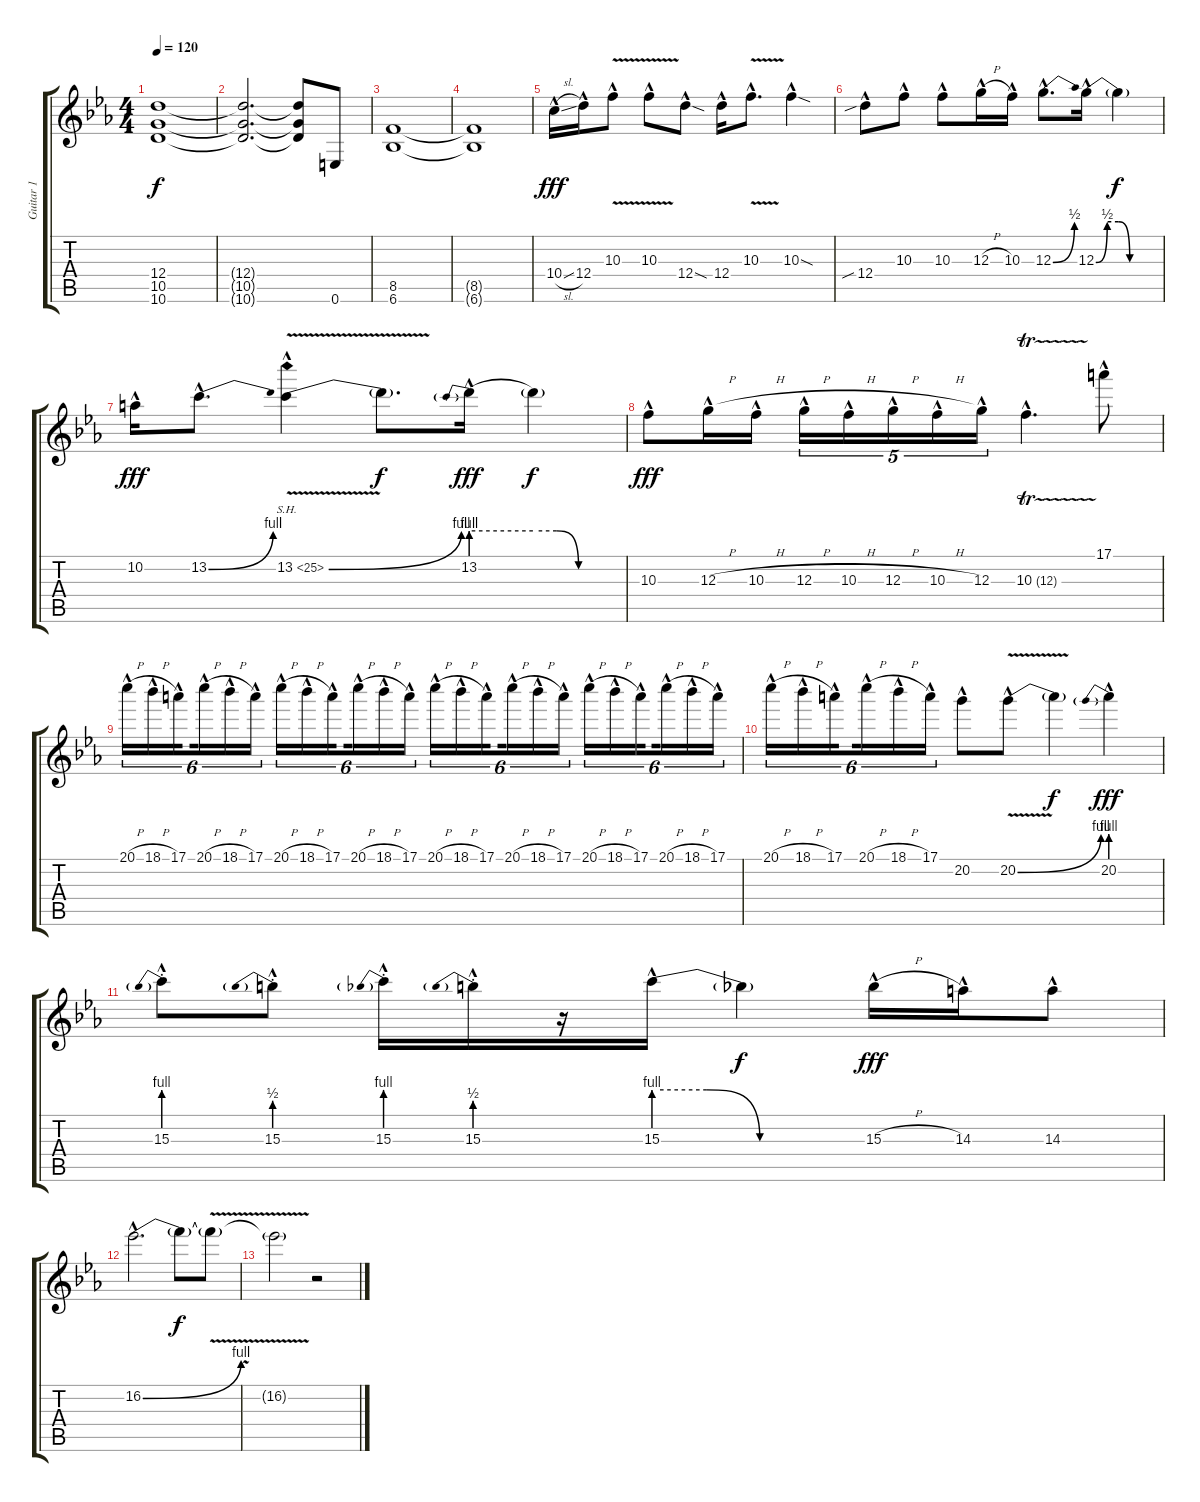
\track ("Guitar 1" "Guitar 1") {instrument overdrivenguitar}
\staff {score tabs}
\tuning (E4 B3 G3 D3 A2 E2) {hide}
\ts (4 4)
\tempo 120
\clef g2
\ks eb
(12.4 10.5 10.6).1{dy f} |
(12.4{t} 10.5{t} 10.6{t}).2{d} (12.4{t} 10.5{t} 10.6{t}).8 0.6.8 |
(8.5 6.6).1 |
(8.5{t} 6.6{t}).1 |
10.4{sl hac}.16{dy fff} 12.4{hac}.16 10.3{v hac}.8 10.3{v hac}.8 12.4{sod hac}.8 12.4{hac}.16 10.3{v hac}.8{d} 10.3{sod hac}.4 |
12.4{sib hac}.8 10.3{hac}.8 10.3{hac}.8 12.3{h hac}.16 10.3{hac}.16 12.3{be (bend 0 0 60 2) hac}.8{d} 12.3{be (custom 0 0 10 2 20 2 30 0 60 0) hac}.16 12.3{t}.4{dy f} |
10.2{hac}.16{dy fff} 13.2{be (bend 0 0 60 4) hac}.8{d} 13.2{be (bend 0 0 60 4) sh 12 v hac}.4 13.2{t}.8{d dy f} 13.2{be (prebend 0 4 60 4) hac}.16{dy fff} 13.2{be (custom 0 4 15 4 30 0 60 0) t}.4{dy f} |
10.3{hac}.8{dy fff} 12.3{h hac}.16 10.3{h hac}.16 12.3{h hac}.16{tu (5 4)} 10.3{h hac}.16{tu (5 4)} 12.3{h hac}.16{tu (5 4)} 10.3{h hac}.16{tu (5 4)} 12.3{hac}.16{tu (5 4)} 10.3{tr (12 32) hac}.4{d} 17.1{hac}.8 |
20.1{h hac}.16{tu (6 4)} 18.1{h hac}.16{tu (6 4)} 17.1{hac}.16{tu (6 4) beam splitsecondary} 20.1{h hac}.16{tu (6 4)} 18.1{h hac}.16{tu (6 4)} 17.1{hac}.16{tu (6 4)} 20.1{h hac}.16{tu (6 4)} 18.1{h hac}.16{tu (6 4)} 17.1{hac}.16{tu (6 4) beam splitsecondary} 20.1{h hac}.16{tu (6 4)} 18.1{h hac}.16{tu (6 4)} 17.1{hac}.16{tu (6 4)} 20.1{h hac}.16{tu (6 4)} 18.1{h hac}.16{tu (6 4)} 17.1{hac}.16{tu (6 4) beam splitsecondary} 20.1{h hac}.16{tu (6 4)} 18.1{h hac}.16{tu (6 4)} 17.1{hac}.16{tu (6 4)} 20.1{h hac}.16{tu (6 4)} 18.1{h hac}.16{tu (6 4)} 17.1{hac}.16{tu (6 4) beam splitsecondary} 20.1{h hac}.16{tu (6 4)} 18.1{h hac}.16{tu (6 4)} 17.1{hac}.16{tu (6 4)} |
20.1{h hac}.16{tu (6 4)} 18.1{h hac}.16{tu (6 4)} 17.1{hac}.16{tu (6 4) beam splitsecondary} 20.1{h hac}.16{tu (6 4)} 18.1{h hac}.16{tu (6 4)} 17.1{hac}.16{tu (6 4)} 20.2{hac}.8 20.2{be (bend 0 0 60 4) v hac}.8 20.2{t}.4{dy f} 20.2{be (prebend 0 4 60 4) hac}.4{dy fff} |
15.3{be (prebend 0 4 60 4) hac st}.8 15.3{be (prebend 0 2 60 2) hac st}.8 15.3{be (prebend 0 4 60 4) hac st}.16 15.3{be (prebend 0 2 60 2) hac st}.16 r.16 15.3{be (custom 0 4 15 4 30 0 60 0) hac}.16 15.3{t}.4{dy f} 15.3{h hac}.16{dy fff} 14.3{hac}.16 14.3{hac}.8 |
16.2{be (bend 0 0 60 4) hac}.2{d} 16.2{t}.8{dy f} 16.2{v t}.8 |
16.2{t}.2 r.2
